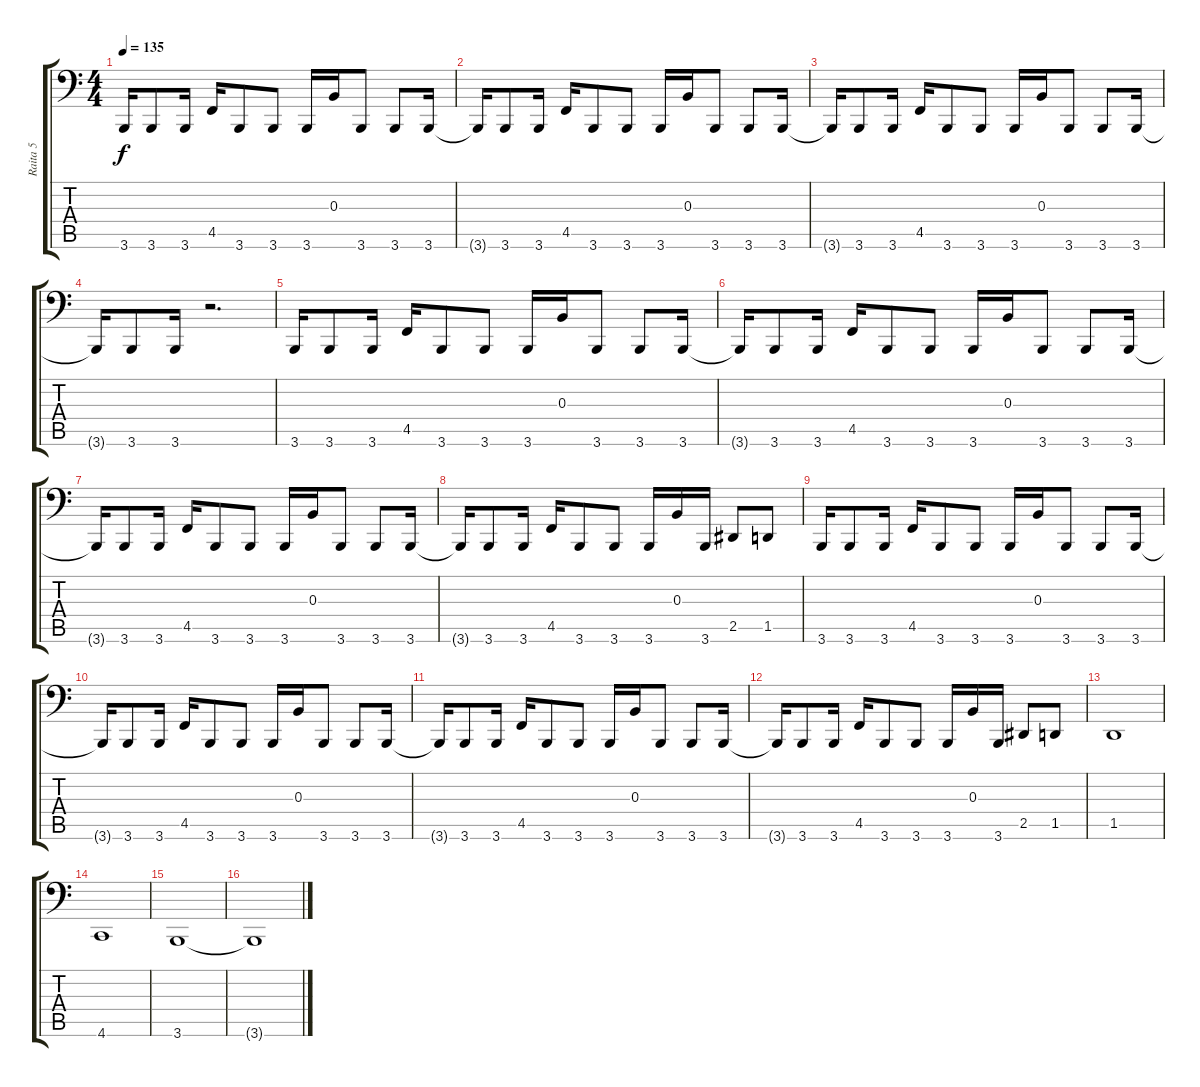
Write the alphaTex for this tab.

\track ("Raita 5" "Raita 5") {instrument electricbasspick}
\staff {score tabs}
\tuning (A2 E2 B1 Gb1 Db1 Ab0) {hide}
\ts (4 4)
\tempo 135
\clef f4
\ks c
3.6.16{dy f instrument electricbasspick} 3.6.8 3.6.16 4.5.16 3.6.8 3.6.8 3.6.16 0.3.16 3.6.8 3.6.8 3.6.16 |
3.6{t}.16 3.6.8 3.6.16 4.5.16 3.6.8 3.6.8 3.6.16 0.3.16 3.6.8 3.6.8 3.6.16 |
3.6{t}.16 3.6.8 3.6.16 4.5.16 3.6.8 3.6.8 3.6.16 0.3.16 3.6.8 3.6.8 3.6.16 |
3.6{t}.16 3.6.8 3.6.16 r.2{d} |
3.6.16 3.6.8 3.6.16 4.5.16 3.6.8 3.6.8 3.6.16 0.3.16 3.6.8 3.6.8 3.6.16 |
3.6{t}.16 3.6.8 3.6.16 4.5.16 3.6.8 3.6.8 3.6.16 0.3.16 3.6.8 3.6.8 3.6.16 |
3.6{t}.16 3.6.8 3.6.16 4.5.16 3.6.8 3.6.8 3.6.16 0.3.16 3.6.8 3.6.8 3.6.16 |
3.6{t}.16 3.6.8 3.6.16 4.5.16 3.6.8 3.6.8 3.6.16 0.3.16 3.6.16 2.5.8 1.5.8 |
3.6.16 3.6.8 3.6.16 4.5.16 3.6.8 3.6.8 3.6.16 0.3.16 3.6.8 3.6.8 3.6.16 |
3.6{t}.16 3.6.8 3.6.16 4.5.16 3.6.8 3.6.8 3.6.16 0.3.16 3.6.8 3.6.8 3.6.16 |
3.6{t}.16 3.6.8 3.6.16 4.5.16 3.6.8 3.6.8 3.6.16 0.3.16 3.6.8 3.6.8 3.6.16 |
3.6{t}.16 3.6.8 3.6.16 4.5.16 3.6.8 3.6.8 3.6.16 0.3.16 3.6.16 2.5.8 1.5.8 |
1.5.1 |
4.6.1 |
3.6.1 |
3.6{t}.1
